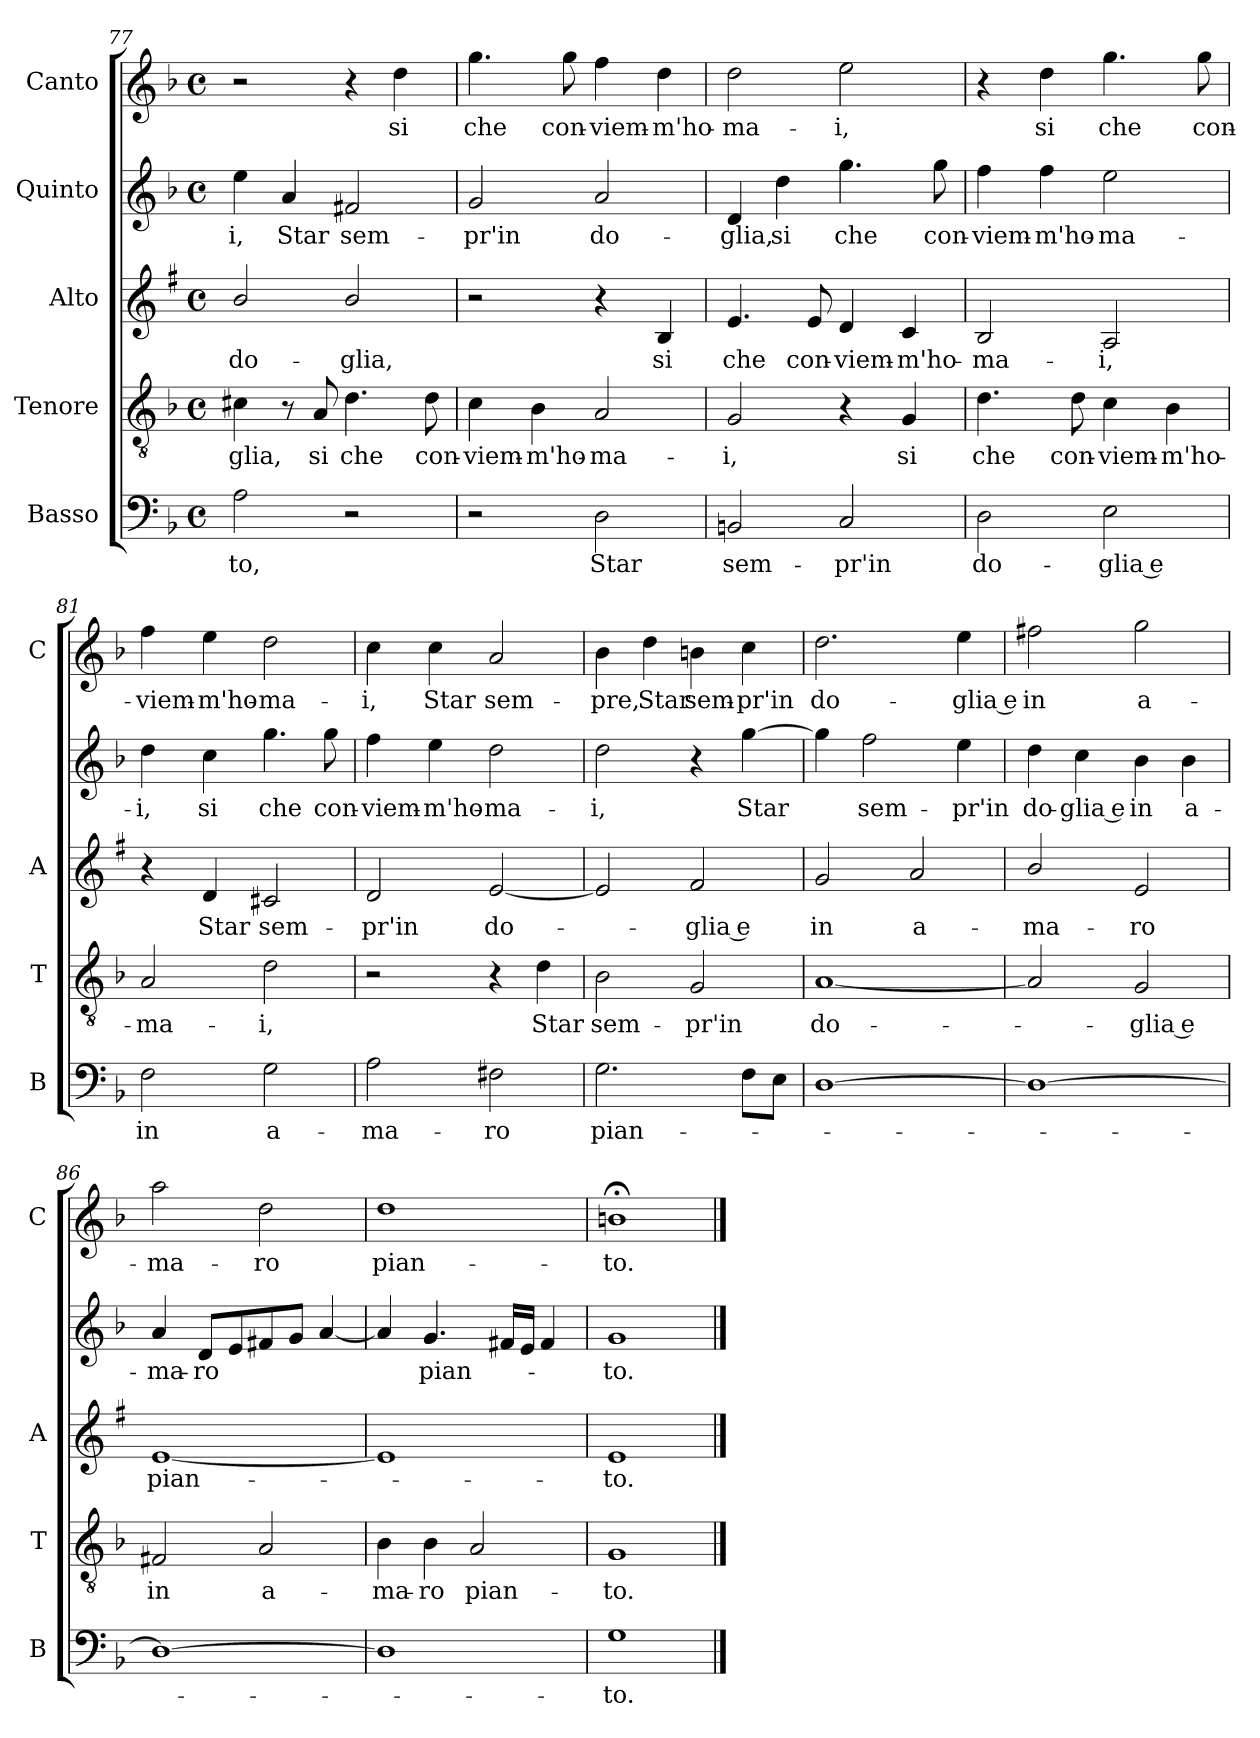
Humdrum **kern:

**kern	**text	**kern	**text	**kern	**text	**kern	**text	**kern	**text
*part5	*part5	*part4	*part4	*part3	*part3	*part2	*part2	*part1	*part1
*staff5	*staff5	*staff4	*staff4	*staff3	*staff3	*staff2	*staff2	*staff1	*staff1
*I"Basso	*	*I"Tenore	*	*I"Alto	*	*I"Quinto	*	*I"Canto	*
*I'B	*	*I'T	*	*I'A	*	*	*	*I'C	*
*clefF4	*	*clefGv2	*	*clefG2	*	*clefG2	*	*clefG2	*
*	*	*	*	*ITrd1c2	*	*	*	*	*
*k[b-]	*	*k[b-]	*	*k[b-]	*	*k[b-]	*	*k[b-]	*
*F:	*	*F:	*	*F:	*	*F:	*	*F:	*
*M4/4	*	*M4/4	*	*M4/4	*	*M4/4	*	*M4/4	*
*met(c)	*	*met(c)	*	*met(c)	*	*met(c)	*	*met(c)	*
=77	=77	=77	=77	=77	=77	=77	=77	=77	=77
!	!LO:LY:b	!	!LO:LY:b	!	!LO:LY:b	!	!LO:LY:b	!	!
2A\	-to,	4c#X\	-glia,	2a/	do-	4ee\	-i,	2r	.
!	!	!	!	!	!	!	!LO:LY:b	!	!
.	.	8r	.	.	.	4a/	Star	.	.
!	!	!	!LO:LY:b	!	!	!	!	!	!
.	.	8A/	si	.	.	.	.	.	.
!	!	!	!LO:LY:b	!	!LO:LY:b	!	!LO:LY:b	!	!
2r	.	4.d\	che	2a/	-glia,	2f#X/	sem-	4r	.
!	!	!	!	!	!	!	!	!	!LO:LY:b
.	.	.	.	.	.	.	.	4dd\	si
!	!	!	!LO:LY:b	!	!	!	!	!	!
.	.	8d\	con-	.	.	.	.	.	.
!!LO:PB:g=z
=78	=78	=78	=78	=78	=78	=78	=78	=78	=78
!	!	!	!LO:LY:b	!	!	!	!LO:LY:b	!	!LO:LY:b
2r	.	4c\	-viem-	2r	.	2g/	-pr'in	4.gg\	che
!	!	!	!LO:LY:b	!	!	!	!	!	!
.	.	4B-\	-m'ho-	.	.	.	.	.	.
!	!	!	!	!	!	!	!	!	!LO:LY:b
.	.	.	.	.	.	.	.	8gg\	con-
!	!LO:LY:b	!	!LO:LY:b	!	!	!	!LO:LY:b	!	!LO:LY:b
2D\	Star	2A/	-ma-	4r	.	2a/	do-	4ff\	-viem-
!	!	!	!	!	!LO:LY:b	!	!	!	!LO:LY:b
.	.	.	.	4A/	si	.	.	4dd\	-m'ho-
=79	=79	=79	=79	=79	=79	=79	=79	=79	=79
!	!LO:LY:b	!	!LO:LY:b	!	!LO:LY:b	!	!LO:LY:b	!	!LO:LY:b
2BBn/	sem-	2G/	-i,	4.d/	che	4d/	-glia,	2dd\	-ma-
!	!	!	!	!	!	!	!LO:LY:b	!	!
.	.	.	.	.	.	4dd\	si	.	.
!	!	!	!	!	!LO:LY:b	!	!	!	!
.	.	.	.	8d/	con-	.	.	.	.
!	!LO:LY:b	!	!	!	!LO:LY:b	!	!LO:LY:b	!	!LO:LY:b
2C/	-pr'in	4r	.	4c/	-viem-	4.gg\	che	2ee\	-i,
!	!	!	!LO:LY:b	!	!LO:LY:b	!	!	!	!
.	.	4G/	si	4B-/	-m'ho-	.	.	.	.
!	!	!	!	!	!	!	!LO:LY:b	!	!
.	.	.	.	.	.	8gg\	con-	.	.
=80	=80	=80	=80	=80	=80	=80	=80	=80	=80
!	!LO:LY:b	!	!LO:LY:b	!	!LO:LY:b	!	!LO:LY:b	!	!
2D\	do-	4.d\	che	2A/	-ma-	4ff\	-viem-	4r	.
!	!	!	!	!	!	!	!LO:LY:b	!	!LO:LY:b
.	.	.	.	.	.	4ff\	-m'ho-	4dd\	si
!	!	!	!LO:LY:b	!	!	!	!	!	!
.	.	8d\	con-	.	.	.	.	.	.
!	!LO:LY:b	!	!LO:LY:b	!	!LO:LY:b	!	!LO:LY:b	!	!LO:LY:b
2E\	-glia e	4c\	-viem-	2G/	-i,	2ee\	-ma-	4.gg\	che
!	!	!	!LO:LY:b	!	!	!	!	!	!
.	.	4B-\	-m'ho-	.	.	.	.	.	.
!	!	!	!	!	!	!	!	!	!LO:LY:b
.	.	.	.	.	.	.	.	8gg\	con-
=81	=81	=81	=81	=81	=81	=81	=81	=81	=81
!	!LO:LY:b	!	!LO:LY:b	!	!	!	!LO:LY:b	!	!LO:LY:b
2F\	in	2A/	-ma-	4r	.	4dd\	-i,	4ff\	-viem-
!	!	!	!	!	!LO:LY:b	!	!LO:LY:b	!	!LO:LY:b
.	.	.	.	4c/	Star	4cc\	si	4ee\	-m'ho-
!	!LO:LY:b	!	!LO:LY:b	!	!LO:LY:b	!	!LO:LY:b	!	!LO:LY:b
2G\	a-	2d\	-i,	2Bn/	sem-	4.gg\	che	2dd\	-ma-
!	!	!	!	!	!	!	!LO:LY:b	!	!
.	.	.	.	.	.	8gg\	con-	.	.
=82	=82	=82	=82	=82	=82	=82	=82	=82	=82
!	!LO:LY:b	!	!	!	!LO:LY:b	!	!LO:LY:b	!	!LO:LY:b
2A\	-ma-	2r	.	2c/	-pr'in	4ff\	-viem-	4cc\	-i,
!	!	!	!	!	!	!	!LO:LY:b	!	!LO:LY:b
.	.	.	.	.	.	4ee\	-m'ho-	4cc\	Star
!	!LO:LY:b	!	!	!	!LO:LY:b	!	!LO:LY:b	!	!LO:LY:b
2F#X\	-ro	4r	.	[2d/	do-	2dd\	-ma-	2a/	sem-
!	!	!	!LO:LY:b	!	!	!	!	!	!
.	.	4d\	Star	.	.	.	.	.	.
!!LO:LB:g=z
=83	=83	=83	=83	=83	=83	=83	=83	=83	=83
!	!LO:LY:b	!	!LO:LY:b	!	!	!	!LO:LY:b	!	!LO:LY:b
2.G\	pian-	2B-\	sem-	2d/]	.	2dd\	-i,	4b-\	-pre,
!	!	!	!	!	!	!	!	!	!LO:LY:b
.	.	.	.	.	.	.	.	4dd\	Star
!	!	!	!LO:LY:b	!	!LO:LY:b	!	!	!	!LO:LY:b
.	.	2G/	-pr'in	2e/	-glia e	4r	.	4bn\	sem-
!	!	!	!	!	!	!	!LO:LY:b	!	!LO:LY:b
8F\L	.	.	.	.	.	[4gg\	Star	4cc\	-pr'in
8E\J	.	.	.	.	.	.	.	.	.
=84	=84	=84	=84	=84	=84	=84	=84	=84	=84
!	!	!	!LO:LY:b	!	!LO:LY:b	!	!	!	!LO:LY:b
[1D	.	[1A	do-	2f/	in	4gg\]	.	2.dd\	do-
!	!	!	!	!	!	!	!LO:LY:b	!	!
.	.	.	.	.	.	2ff\	sem-	.	.
!	!	!	!	!	!LO:LY:b	!	!	!	!
.	.	.	.	2g/	a-	.	.	.	.
!	!	!	!	!	!	!	!LO:LY:b	!	!LO:LY:b
.	.	.	.	.	.	4ee\	-pr'in	4ee\	-glia e
=85	=85	=85	=85	=85	=85	=85	=85	=85	=85
!	!	!	!	!	!LO:LY:b	!	!LO:LY:b	!	!LO:LY:b
1D_	.	2A/]	.	2a/	-ma-	4dd\	do-	2ff#X\	in
!	!	!	!	!	!	!	!LO:LY:b	!	!
.	.	.	.	.	.	4cc\	-glia e	.	.
!	!	!	!LO:LY:b	!	!LO:LY:b	!	!LO:LY:b	!	!LO:LY:b
.	.	2G/	-glia e	2d/	-ro	4b-\	in	2gg\	a-
!	!	!	!	!	!	!	!LO:LY:b	!	!
.	.	.	.	.	.	4b-\	a-	.	.
=86	=86	=86	=86	=86	=86	=86	=86	=86	=86
!	!	!	!LO:LY:b	!	!LO:LY:b	!	!LO:LY:b	!	!LO:LY:b
1D_	.	2F#X/	in	[1d	pian-	4a/	-ma-	2aa\	-ma-
!	!	!	!	!	!	!	!LO:LY:b	!	!
.	.	.	.	.	.	8d/L	-ro	.	.
.	.	.	.	.	.	8e/	.	.	.
!	!	!	!LO:LY:b	!	!	!	!	!	!LO:LY:b
.	.	2A/	a-	.	.	8f#X/	.	2dd\	-ro
.	.	.	.	.	.	8g/J	.	.	.
.	.	.	.	.	.	[4a/	.	.	.
=87	=87	=87	=87	=87	=87	=87	=87	=87	=87
!	!	!	!LO:LY:b	!	!	!	!	!	!LO:LY:b
1D]	.	4B-\	-ma-	1d]	.	4a/]	.	1dd	pian-
!	!	!	!LO:LY:b	!	!	!	!LO:LY:b	!	!
.	.	4B-\	-ro	.	.	4.g/	pian-	.	.
!	!	!	!LO:LY:b	!	!	!	!	!	!
.	.	2A/	pian-	.	.	.	.	.	.
.	.	.	.	.	.	16f#X/LL	.	.	.
.	.	.	.	.	.	16e/JJ	.	.	.
.	.	.	.	.	.	4f#/	.	.	.
=88	=88	=88	=88	=88	=88	=88	=88	=88	=88
!	!LO:LY:b	!	!LO:LY:b	!	!LO:LY:b	!	!LO:LY:b	!	!LO:LY:b
1G	-to.	1G	-to.	1d	-to.	1g	-to.	1bn;<	-to.
==	==	==	==	==	==	==	==	==	==
*-	*-	*-	*-	*-	*-	*-	*-	*-	*-
